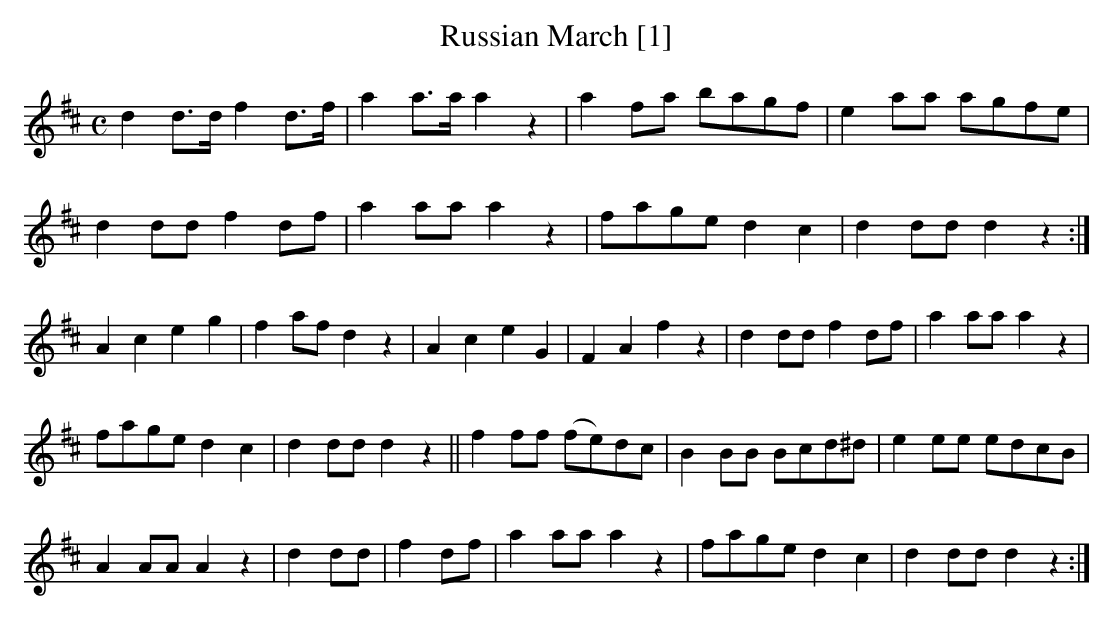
X:1
T:Russian March [1]
M:C
L:1/8
K:D
d2d>d f2 d>f|a2 a>a a2z2|a2 fa bagf|e2 aa agfe|
d2 dd f2 df|a2 aa a2 z2|fage d2c2|d2 dd d2 z2:|
A2c2e2g2|f2 af d2 z2|A2c2e2G2|F2A2 f2z2|d2 dd f2 df|a2 aa a2z2|
fage d2c2|d2 dd d2z2||f2 ff (fe)dc|B2 BB Bcd^d|e2 ee edcB|
A2 AA A2 z2|d2 dd |f2 df|a2 aa a2z2|fage d2c2|d2 dd d2z2:|
